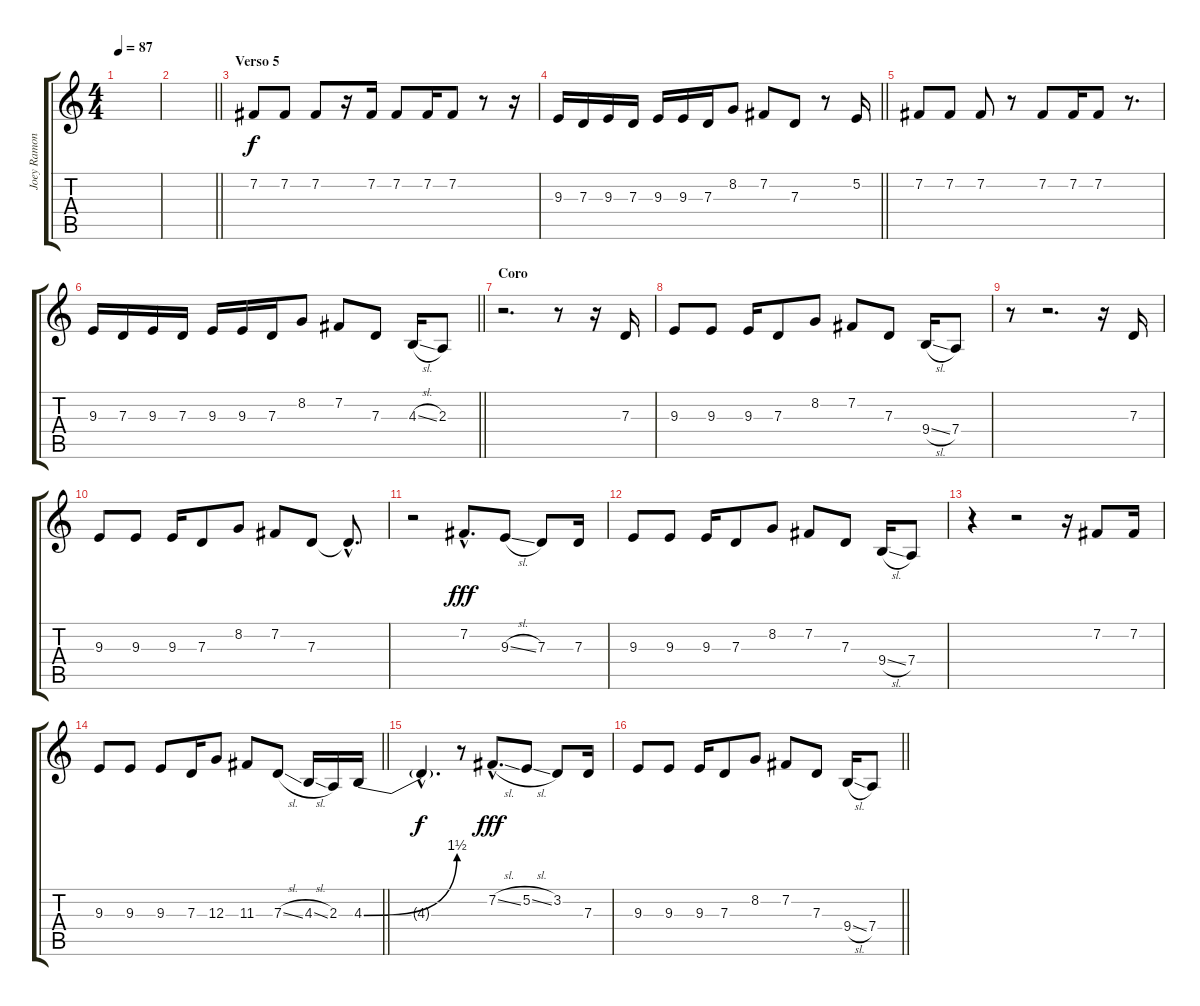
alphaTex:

\track ("Joey Ramone " "Joey Ramon") {instrument synthbrass1}
\staff {score tabs}
\tuning (E4 B3 G3 D3 A2 E2) {hide}
\ts (4 4)
\tempo 87
\clef g2
\ks c
|
\barLineRight lightlight
|
\section ("" "Verso 5")
7.2.8 7.2.8 7.2.8 r.16 7.2.16 7.2.8 7.2.16 7.2.8 r.8 r.16 |
\barLineRight lightlight
9.3.16 7.3.16 9.3.16 7.3.16 9.3.16 9.3.16 7.3.16 8.2.8 7.2.8 7.3.8 r.8 5.2.16 |
7.2.8 7.2.8 7.2.8 r.8 7.2.8 7.2.16 7.2.8 r.8{d} |
\barLineRight lightlight
9.3.16 7.3.16 9.3.16 7.3.16 9.3.16 9.3.16 7.3.16 8.2.8 7.2.8 7.3.8 4.3{sl}.16 2.3.8 |
\section ("" "Coro")
r.2{d} r.8 r.16 7.3.16 |
9.3.8 9.3.8 9.3.16 7.3.8 8.2.8 7.2.8 7.3.8 9.4{sl}.16 7.4.8 |
r.8 r.2{d} r.16 7.3.16 |
9.3.8 9.3.8 9.3.16 7.3.8 8.2.8 7.2.8 7.3.8 7.3{hac t}.8{d dy f} |
r.2 7.2{hac}.8{d dy fff} 9.3{sl}.8 7.3.8 7.3.16 |
9.3.8 9.3.8 9.3.16 7.3.8 8.2.8 7.2.8 7.3.8 9.4{sl}.16 7.4.8 |
r.4 r.2 r.16 7.2.8 7.2.16 |
\barLineRight lightlight
9.3.8 9.3.8 9.3.8 7.3.16 12.3.8 11.3.8 7.3{sl}.8 4.3{sl}.16 2.3.16 4.3{be (bend 0 0 60 6)}.16 |
4.3{hac t}.4{d dy f} r.8 7.2{sl hac}.8{d dy fff} 5.2{sl}.8 3.2.8 7.3.16 |
\barLineRight lightlight
9.3.8 9.3.8 9.3.16 7.3.8 8.2.8 7.2.8 7.3.8 9.4{sl}.16 7.4.8
